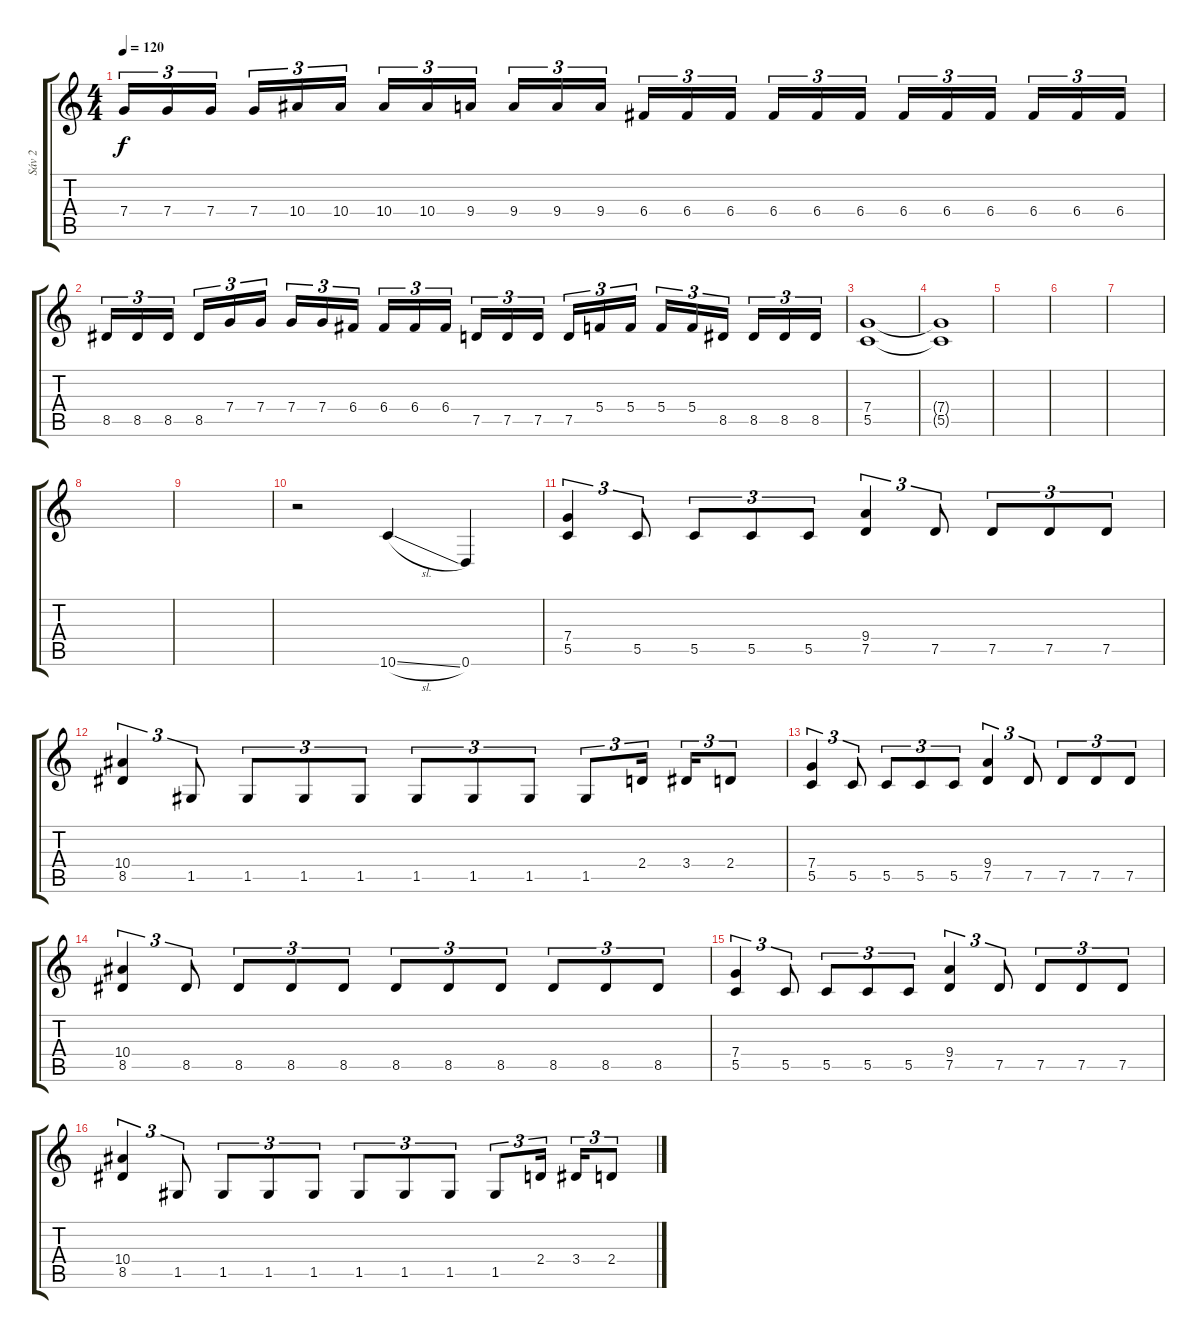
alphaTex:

\track ("Sáv 2" "Sáv 2") {instrument distortionguitar}
\staff {score tabs}
\tuning (D4 A3 F3 C3 G2 D2) {hide}
\ts (4 4)
\tempo 120
\clef g2
\ks c
7.4.16{tu (3 2) dy f} 7.4.16{tu (3 2)} 7.4.16{tu (3 2)} 7.4.16{tu (3 2)} 10.4.16{tu (3 2)} 10.4.16{tu (3 2)} 10.4.16{tu (3 2)} 10.4.16{tu (3 2)} 9.4.16{tu (3 2)} 9.4.16{tu (3 2)} 9.4.16{tu (3 2)} 9.4.16{tu (3 2)} 6.4.16{tu (3 2)} 6.4.16{tu (3 2)} 6.4.16{tu (3 2)} 6.4.16{tu (3 2)} 6.4.16{tu (3 2)} 6.4.16{tu (3 2)} 6.4.16{tu (3 2)} 6.4.16{tu (3 2)} 6.4.16{tu (3 2)} 6.4.16{tu (3 2)} 6.4.16{tu (3 2)} 6.4.16{tu (3 2)} |
8.5.16{tu (3 2)} 8.5.16{tu (3 2)} 8.5.16{tu (3 2)} 8.5.16{tu (3 2)} 7.4.16{tu (3 2)} 7.4.16{tu (3 2)} 7.4.16{tu (3 2)} 7.4.16{tu (3 2)} 6.4.16{tu (3 2)} 6.4.16{tu (3 2)} 6.4.16{tu (3 2)} 6.4.16{tu (3 2)} 7.5.16{tu (3 2)} 7.5.16{tu (3 2)} 7.5.16{tu (3 2)} 7.5.16{tu (3 2)} 5.4.16{tu (3 2)} 5.4.16{tu (3 2)} 5.4.16{tu (3 2)} 5.4.16{tu (3 2)} 8.5.16{tu (3 2)} 8.5.16{tu (3 2)} 8.5.16{tu (3 2)} 8.5.16{tu (3 2)} |
(7.4 5.5).1{volume 4} |
(7.4{t} 5.5{t}).1 |
|
|
|
|
|
r.2{volume 15} 10.6{sl}.4 0.6.4 |
(7.4 5.5).4{tu (3 2) volume 15} 5.5.8{tu (3 2)} 5.5.8{tu (3 2)} 5.5.8{tu (3 2)} 5.5.8{tu (3 2)} (9.4 7.5).4{tu (3 2)} 7.5.8{tu (3 2)} 7.5.8{tu (3 2)} 7.5.8{tu (3 2)} 7.5.8{tu (3 2)} |
(10.4 8.5).4{tu (3 2)} 1.5.8{tu (3 2)} 1.5.8{tu (3 2)} 1.5.8{tu (3 2)} 1.5.8{tu (3 2)} 1.5.8{tu (3 2)} 1.5.8{tu (3 2)} 1.5.8{tu (3 2)} 1.5.8{tu (3 2)} 2.4.16{tu (3 2)} 3.4.16{tu (3 2)} 2.4.8{tu (3 2)} |
(7.4 5.5).4{tu (3 2)} 5.5.8{tu (3 2)} 5.5.8{tu (3 2)} 5.5.8{tu (3 2)} 5.5.8{tu (3 2)} (9.4 7.5).4{tu (3 2)} 7.5.8{tu (3 2)} 7.5.8{tu (3 2)} 7.5.8{tu (3 2)} 7.5.8{tu (3 2)} |
(10.4 8.5).4{tu (3 2)} 8.5.8{tu (3 2)} 8.5.8{tu (3 2)} 8.5.8{tu (3 2)} 8.5.8{tu (3 2)} 8.5.8{tu (3 2)} 8.5.8{tu (3 2)} 8.5.8{tu (3 2)} 8.5.8{tu (3 2)} 8.5.8{tu (3 2)} 8.5.8{tu (3 2)} |
(7.4 5.5).4{tu (3 2)} 5.5.8{tu (3 2)} 5.5.8{tu (3 2)} 5.5.8{tu (3 2)} 5.5.8{tu (3 2)} (9.4 7.5).4{tu (3 2)} 7.5.8{tu (3 2)} 7.5.8{tu (3 2)} 7.5.8{tu (3 2)} 7.5.8{tu (3 2)} |
(10.4 8.5).4{tu (3 2)} 1.5.8{tu (3 2)} 1.5.8{tu (3 2)} 1.5.8{tu (3 2)} 1.5.8{tu (3 2)} 1.5.8{tu (3 2)} 1.5.8{tu (3 2)} 1.5.8{tu (3 2)} 1.5.8{tu (3 2)} 2.4.16{tu (3 2)} 3.4.16{tu (3 2)} 2.4.8{tu (3 2)}
